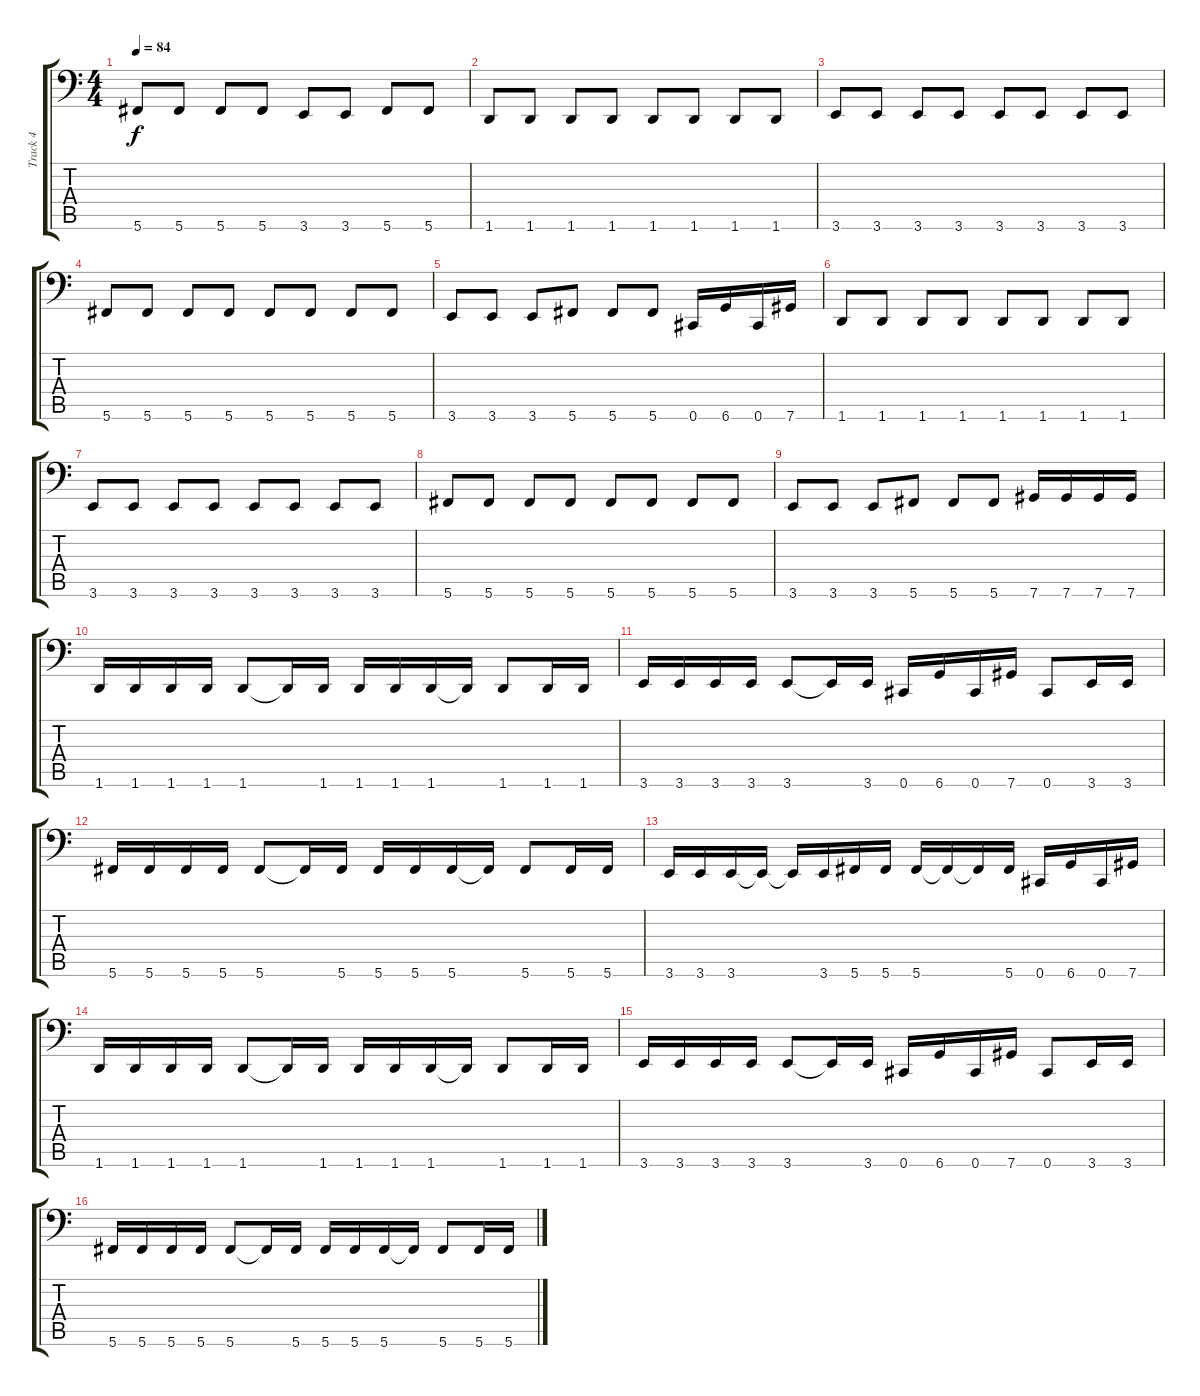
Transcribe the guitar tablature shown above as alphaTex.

\track ("Track 4" "Track 4") {instrument fretlessbass}
\staff {score tabs}
\tuning (Db3 Ab2 E2 B1 Gb1 Db1) {hide}
\ts (4 4)
\tempo 84
\clef f4
\ks c
5.6.8{dy f} 5.6.8 5.6.8 5.6.8 3.6.8 3.6.8 5.6.8 5.6.8 |
1.6.8 1.6.8 1.6.8 1.6.8 1.6.8 1.6.8 1.6.8 1.6.8 |
3.6.8 3.6.8 3.6.8 3.6.8 3.6.8 3.6.8 3.6.8 3.6.8 |
5.6.8 5.6.8 5.6.8 5.6.8 5.6.8 5.6.8 5.6.8 5.6.8 |
3.6.8 3.6.8 3.6.8 5.6.8 5.6.8 5.6.8 0.6.16 6.6.16 0.6.16 7.6.16 |
1.6.8 1.6.8 1.6.8 1.6.8 1.6.8 1.6.8 1.6.8 1.6.8 |
3.6.8 3.6.8 3.6.8 3.6.8 3.6.8 3.6.8 3.6.8 3.6.8 |
5.6.8 5.6.8 5.6.8 5.6.8 5.6.8 5.6.8 5.6.8 5.6.8 |
3.6.8 3.6.8 3.6.8 5.6.8 5.6.8 5.6.8 7.6.16 7.6.16 7.6.16 7.6.16 |
1.6.16 1.6.16 1.6.16 1.6.16 1.6.8 1.6{t}.16 1.6.16 1.6.16 1.6.16 1.6.16 1.6{t}.16 1.6.8 1.6.16 1.6.16 |
3.6.16 3.6.16 3.6.16 3.6.16 3.6.8 3.6{t}.16 3.6.16 0.6.16 6.6.16 0.6.16 7.6.16 0.6.8 3.6.16 3.6.16 |
5.6.16 5.6.16 5.6.16 5.6.16 5.6.8 5.6{t}.16 5.6.16 5.6.16 5.6.16 5.6.16 5.6{t}.16 5.6.8 5.6.16 5.6.16 |
3.6.16 3.6.16 3.6.16 3.6{t}.16 3.6{t}.16 3.6.16 5.6.16 5.6.16 5.6.16 5.6{t}.16 5.6{t}.16 5.6.16 0.6.16 6.6.16 0.6.16 7.6.16 |
1.6.16 1.6.16 1.6.16 1.6.16 1.6.8 1.6{t}.16 1.6.16 1.6.16 1.6.16 1.6.16 1.6{t}.16 1.6.8 1.6.16 1.6.16 |
3.6.16 3.6.16 3.6.16 3.6.16 3.6.8 3.6{t}.16 3.6.16 0.6.16 6.6.16 0.6.16 7.6.16 0.6.8 3.6.16 3.6.16 |
5.6.16 5.6.16 5.6.16 5.6.16 5.6.8 5.6{t}.16 5.6.16 5.6.16 5.6.16 5.6.16 5.6{t}.16 5.6.8 5.6.16 5.6.16
